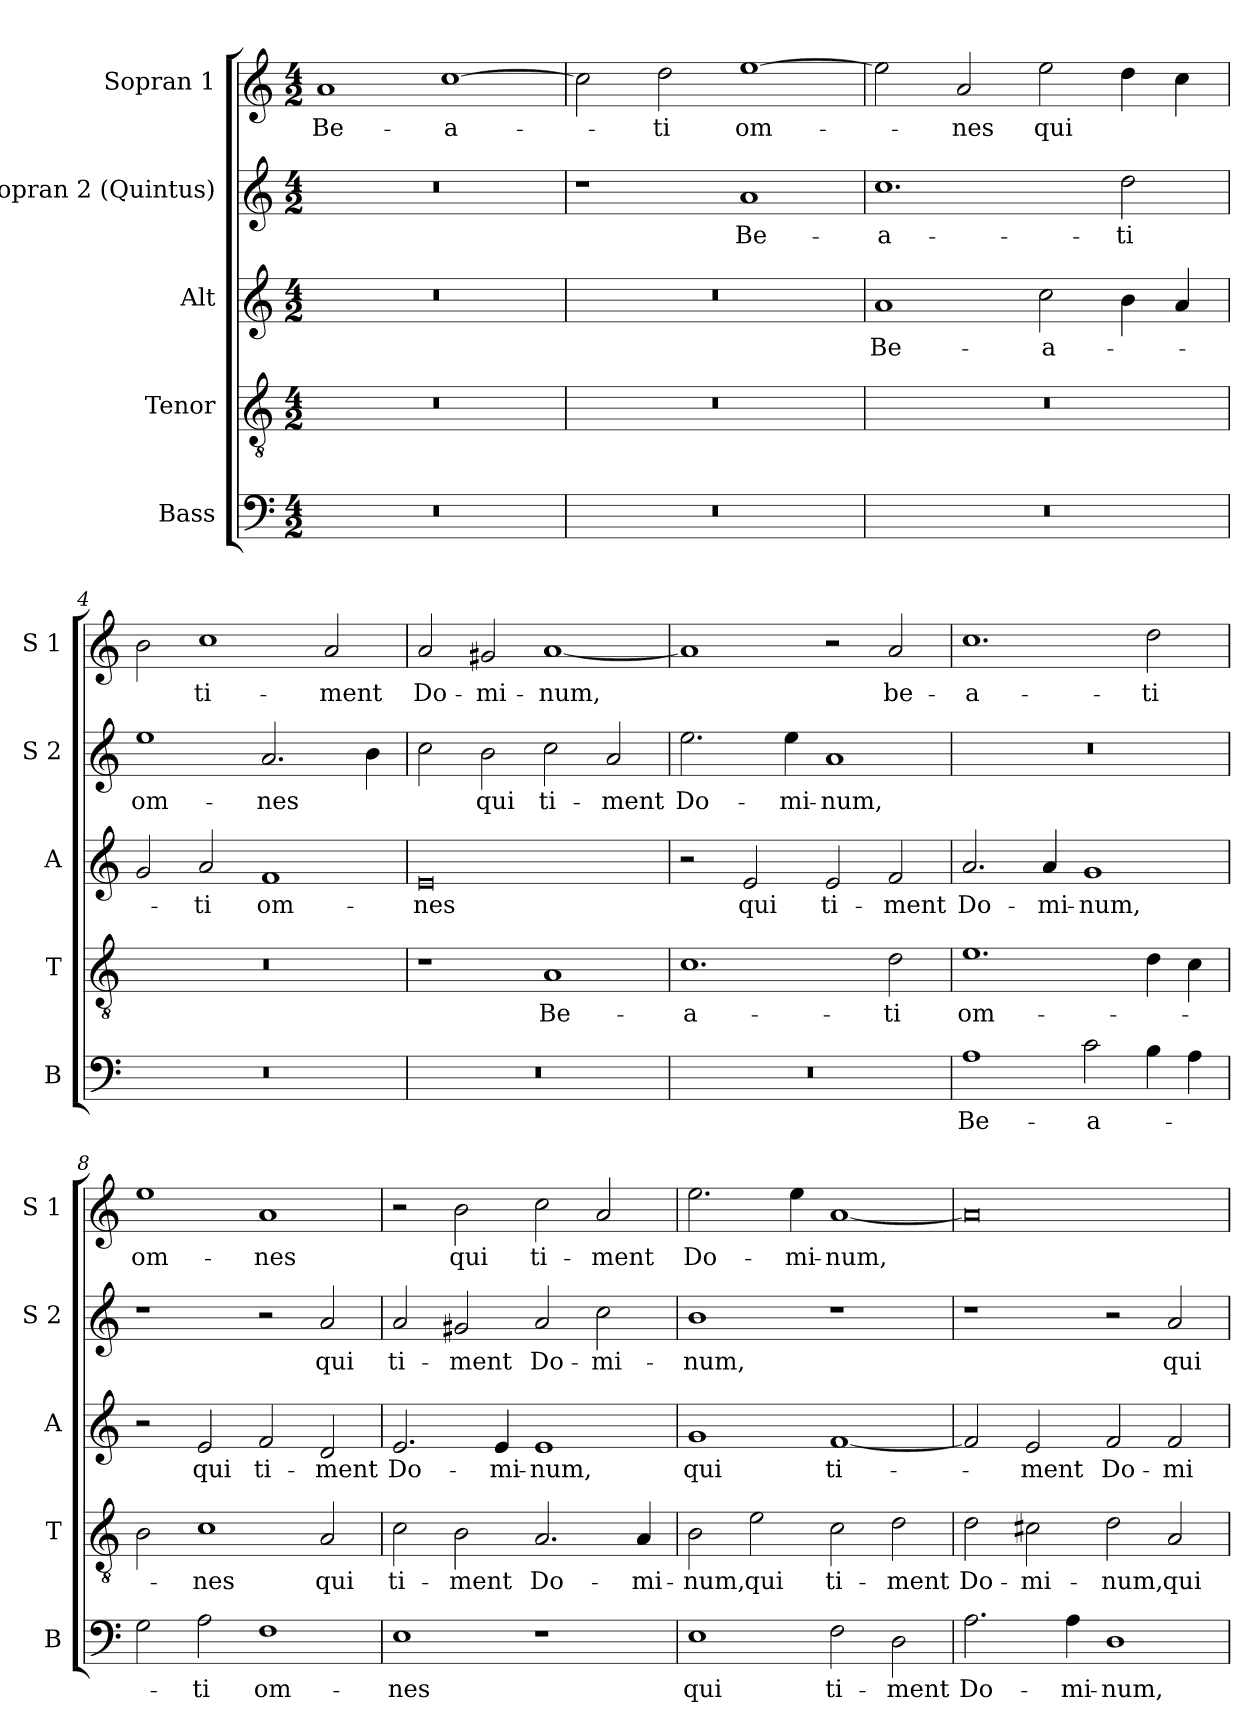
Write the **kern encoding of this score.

**kern	**text	**kern	**text	**kern	**text	**kern	**text	**kern	**text
*part5	*part5	*part4	*part4	*part3	*part3	*part2	*part2	*part1	*part1
*staff5	*staff5	*staff4	*staff4	*staff3	*staff3	*staff2	*staff2	*staff1	*staff1
*I"Bass	*	*I"Tenor	*	*I"Alt	*	*I"Sopran 2 (Quintus)	*	*I"Sopran 1	*
*I'B	*	*I'T	*	*I'A	*	*I'S 2	*	*I'S 1	*
*clefF4	*	*clefGv2	*	*clefG2	*	*clefG2	*	*clefG2	*
*k[]	*	*k[]	*	*k[]	*	*k[]	*	*k[]	*
*M4/2	*	*M4/2	*	*M4/2	*	*M4/2	*	*M4/2	*
=1	=1	=1	=1	=1	=1	=1	=1	=1	=1
0r	.	0r	.	0r	.	0r	.	1a	Be-
.	.	.	.	.	.	.	.	[1cc	-a-
=2	=2	=2	=2	=2	=2	=2	=2	=2	=2
0r	.	0r	.	0r	.	1r	.	2cc\]	.
.	.	.	.	.	.	.	.	2dd\	-ti
.	.	.	.	.	.	1a	Be-	[1ee	om-
=3	=3	=3	=3	=3	=3	=3	=3	=3	=3
0r	.	0r	.	1a	Be-	1.cc	-a-	2ee\]	.
.	.	.	.	.	.	.	.	2a/	-nes
.	.	.	.	2cc\	-a-	.	.	2ee\	qui
.	.	.	.	4b\	.	2dd\	-ti	4dd\	.
.	.	.	.	4a/	.	.	.	4cc\	.
=4	=4	=4	=4	=4	=4	=4	=4	=4	=4
0r	.	0r	.	2g/	.	1ee	om-	2b\	.
.	.	.	.	2a/	-ti	.	.	1cc	ti-
.	.	.	.	1f	om-	2.a/	-nes	.	.
.	.	.	.	.	.	.	.	2a/	-ment
.	.	.	.	.	.	4b\	.	.	.
=5	=5	=5	=5	=5	=5	=5	=5	=5	=5
0r	.	1r	.	0e	-nes	2cc\	.	2a/	Do-
.	.	.	.	.	.	2b\	qui	2g#X/	-mi-
.	.	1A	Be-	.	.	2cc\	ti-	[1a	-num,
.	.	.	.	.	.	2a/	-ment	.	.
=6	=6	=6	=6	=6	=6	=6	=6	=6	=6
0r	.	1.c	-a-	2r	.	2.ee\	Do-	1a]	.
.	.	.	.	2e/	qui	.	.	.	.
.	.	.	.	.	.	4ee\	-mi-	.	.
.	.	.	.	2e/	ti-	1a	-num,	2r	.
.	.	2d\	-ti	2f/	-ment	.	.	2a/	be-
!!LO:LB:g=z
=7	=7	=7	=7	=7	=7	=7	=7	=7	=7
1A	Be-	1.e	om-	2.a/	Do-	0r	.	1.cc	-a-
.	.	.	.	4a/	-mi-	.	.	.	.
2c\	-a-	.	.	1g	-num,	.	.	.	.
4B\	.	4d\	.	.	.	.	.	2dd\	-ti
4A\	.	4c\	.	.	.	.	.	.	.
=8	=8	=8	=8	=8	=8	=8	=8	=8	=8
2G\	.	2B\	.	2r	.	1r	.	1ee	om-
2A\	-ti	1c	-nes	2e/	qui	.	.	.	.
1F	om-	.	.	2f/	ti-	2r	.	1a	-nes
.	.	2A/	qui	2d/	-ment	2a/	qui	.	.
=9	=9	=9	=9	=9	=9	=9	=9	=9	=9
1E	-nes	2c\	ti-	2.e/	Do-	2a/	ti-	2r	.
.	.	2B\	-ment	.	.	2g#X/	-ment	2b\	qui
.	.	.	.	4e/	-mi-	.	.	.	.
1r	.	2.A/	Do-	1e	-num,	2a/	Do-	2cc\	ti-
.	.	.	.	.	.	2cc\	-mi-	2a/	-ment
.	.	4A/	-mi-	.	.	.	.	.	.
=10	=10	=10	=10	=10	=10	=10	=10	=10	=10
1E	qui	2B\	-num,	1g	qui	1b	-num,	2.ee\	Do-
.	.	2e\	qui	.	.	.	.	.	.
.	.	.	.	.	.	.	.	4ee\	-mi-
2F\	ti-	2c\	ti-	[1f	ti-	1r	.	[1a	-num,
2D\	-ment	2d\	-ment	.	.	.	.	.	.
=11	=11	=11	=11	=11	=11	=11	=11	=11	=11
2.A\	Do-	2d\	Do-	2f/]	.	1r	.	0a]	.
.	.	2c#X\	-mi-	2e/	-ment	.	.	.	.
4A\	-mi-	.	.	.	.	.	.	.	.
1D	-num,	2d\	-num,	2f/	Do-	2r	.	.	.
.	.	2A/	qui	2f/	-mi-	2a/	qui	.	.
=	=	=	=	=	=	=	=	=	=
*-	*-	*-	*-	*-	*-	*-	*-	*-	*-
